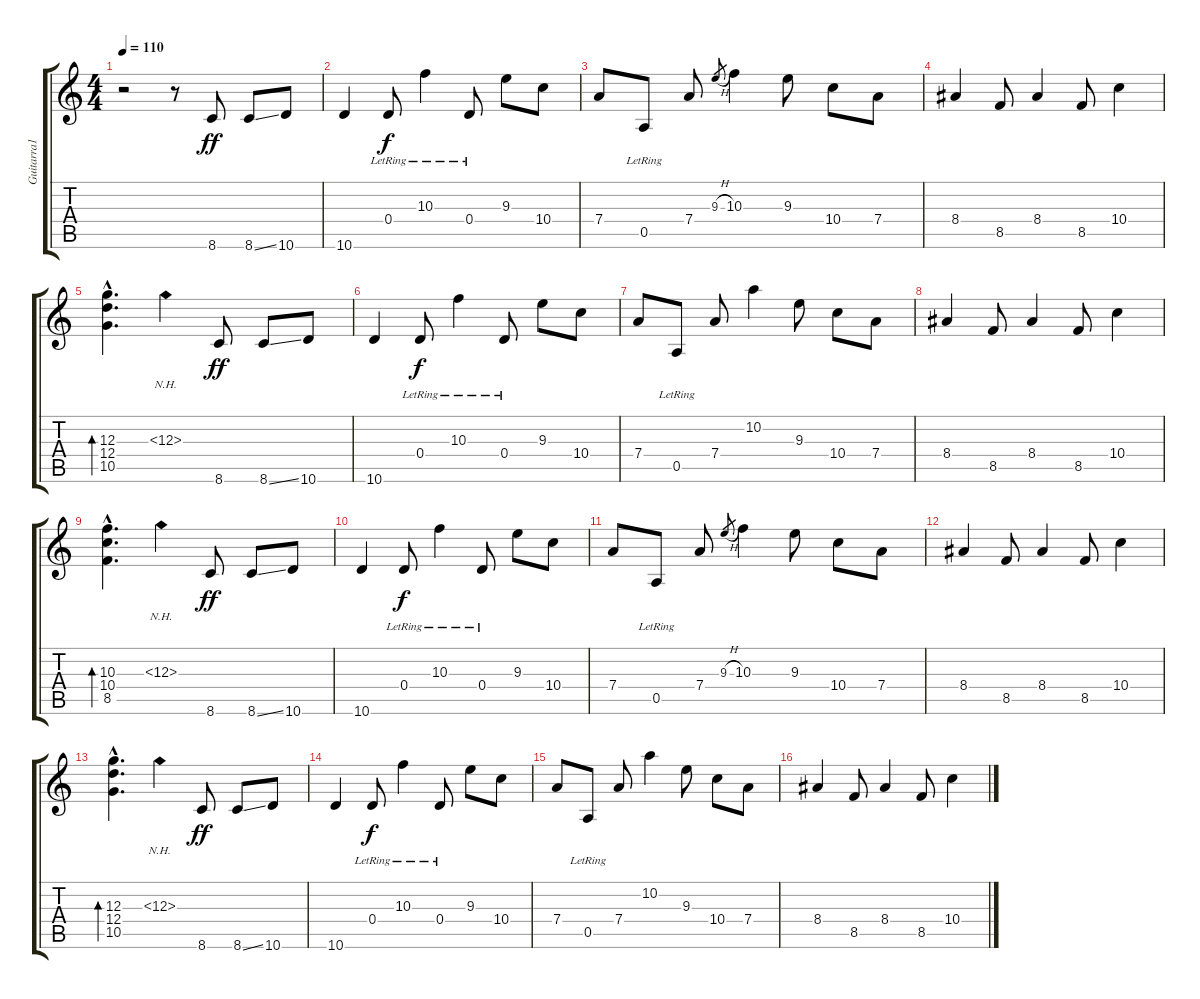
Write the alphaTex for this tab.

\track ("Guitarra1" "Guitarra1") {instrument acousticguitarnylon}
\staff {score tabs}
\tuning (E4 B3 G3 D3 A2 E2) {hide}
\ts (4 4)
\tempo 110
\clef g2
\ks c
r.2{dy ff instrument acousticguitarnylon} r.8 8.6.8 8.6{ss}.8 10.6.8 |
10.6.4 0.4{lr}.8{dy f} 10.3{lr}.4 0.4{lr}.8 9.3.8 10.4.8 |
7.4.8 0.5{lr}.8 7.4.8 9.3{h}.8{gr} 10.3.4 9.3.8 10.4.8 7.4.8 |
8.4.4 8.5.8 8.4.4 8.5.8 10.4.4 |
(12.3{hac} 12.4{hac} 10.5{hac}).4{d bd 240} 12.3{nh}.4 8.6.8{dy ff} 8.6{ss}.8 10.6.8 |
10.6.4 0.4{lr}.8{dy f} 10.3{lr}.4 0.4{lr}.8 9.3.8 10.4.8 |
7.4.8 0.5{lr}.8 7.4.8 10.2.4 9.3.8 10.4.8 7.4.8 |
8.4.4 8.5.8 8.4.4 8.5.8 10.4.4 |
(10.3{hac} 10.4{hac} 8.5{hac}).4{d bd 240} 12.3{nh}.4 8.6.8{dy ff} 8.6{ss}.8 10.6.8 |
10.6.4 0.4{lr}.8{dy f} 10.3{lr}.4 0.4{lr}.8 9.3.8 10.4.8 |
7.4.8 0.5{lr}.8 7.4.8 9.3{h}.8{gr} 10.3.4 9.3.8 10.4.8 7.4.8 |
8.4.4 8.5.8 8.4.4 8.5.8 10.4.4 |
(12.3{hac} 12.4{hac} 10.5{hac}).4{d bd 240} 12.3{nh}.4 8.6.8{dy ff} 8.6{ss}.8 10.6.8 |
10.6.4 0.4{lr}.8{dy f} 10.3{lr}.4 0.4{lr}.8 9.3.8 10.4.8 |
7.4.8 0.5{lr}.8 7.4.8 10.2.4 9.3.8 10.4.8 7.4.8 |
8.4.4 8.5.8 8.4.4 8.5.8 10.4.4
